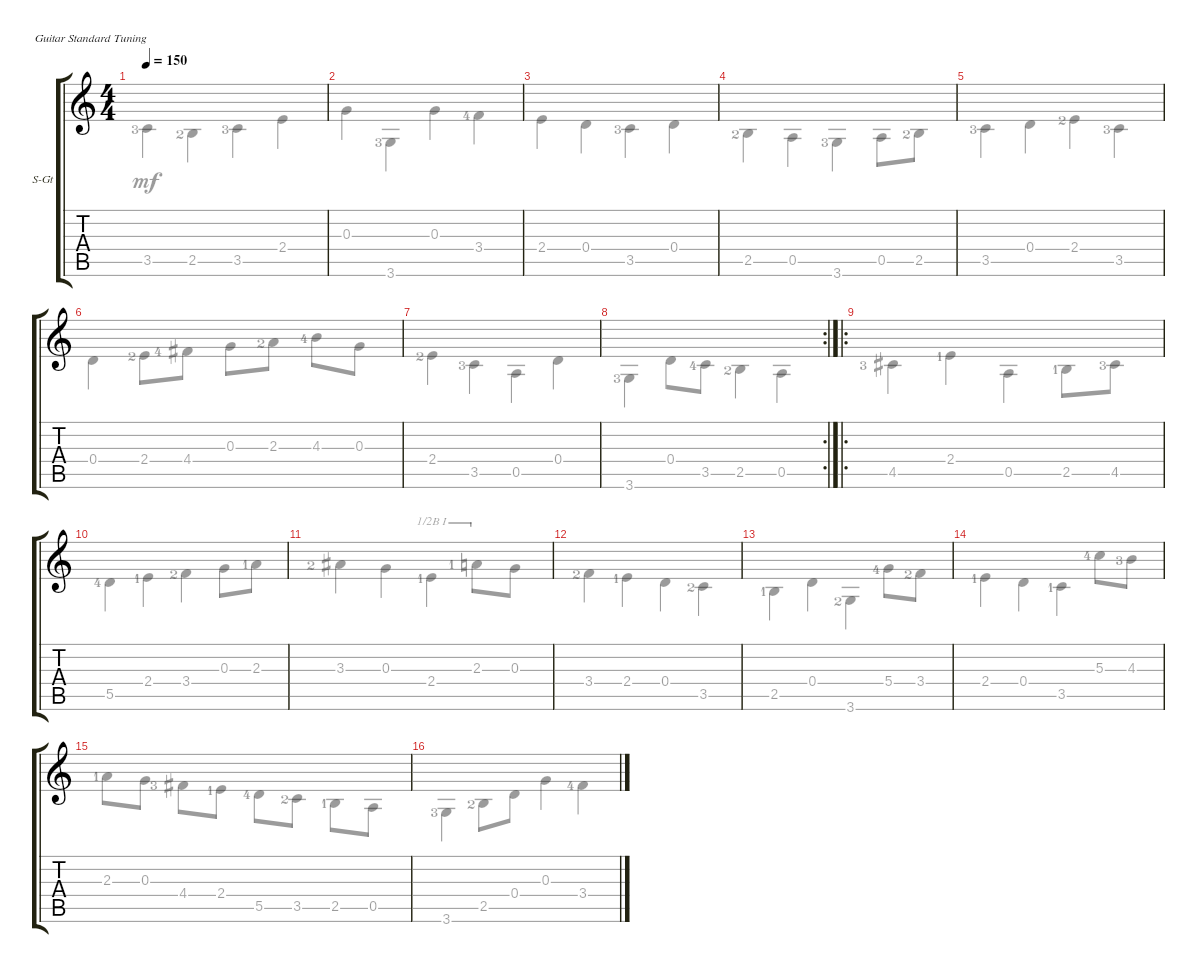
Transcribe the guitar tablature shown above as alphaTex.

\defaultSystemsLayout 4
\bracketExtendMode groupsimilarinstruments
\firstSystemTrackNameOrientation horizontal
\otherSystemsTrackNameOrientation horizontal
\track ("Steel Guitar" "S-Gt") {instrument acousticguitarsteel}
\staff {score tabs}
\tuning (E4 B3 G3 D3 A2 E2)
\voice
\ts (4 4)
\tempo 150
\clef g2
\ks c
|
|
|
|
|
|
|
\rc 2
|
\ro
|
|
|
|
|
|
|
\voice
\clef g2
\ks c
3.5{lf 4}.4{dy mf} 2.5{lf 3}.4 3.5{lf 4}.4 2.4.4 |
0.3.4 3.6{lf 4}.4 0.3.4 3.4{lf 5}.4 |
2.4.4 0.4.4 3.5{lf 4}.4 0.4.4 |
2.5{lf 3}.4 0.5.4 3.6{lf 4}.4 0.5.8 2.5{lf 3}.8 |
3.5{lf 4}.4 0.4.4 2.4{lf 3}.4 3.5{lf 4}.4 |
0.4.4 2.4{lf 3}.8 4.4{lf 5}.8 0.3.8 2.3{lf 3}.8 4.3{lf 5}.8 0.3.8 |
2.4{lf 3}.4 3.5{lf 4}.4 0.5.4 0.4.4 |
3.6{lf 4}.4 0.4.8 3.5{lf 5}.8 2.5{lf 3}.4 0.5.4 |
4.5{lf 4}.4 2.4{lf 2}.4 0.5.4 2.5{lf 2}.8 4.5{lf 4}.8 |
5.5{lf 5}.4 2.4{lf 2}.4 3.4{lf 3}.4 0.3.8 2.3{lf 2}.8 |
3.3{lf 3}.4 0.3.4 2.4{lf 2}.4{barre (1 half)} 2.3{lf 2}.8{barre (1 half)} 0.3.8 |
3.4{lf 3}.4 2.4{lf 2}.4 0.4.4 3.5{lf 3}.4 |
2.5{lf 2}.4 0.4.4 3.6{lf 3}.4 5.4{lf 5}.8 3.4{lf 3}.8 |
2.4{lf 2}.4 0.4.4 3.5{lf 2}.4 5.3{lf 5}.8 4.3{lf 4}.8 |
2.3{lf 2}.8 0.3.8 4.4{lf 4}.8 2.4{lf 2}.8 5.5{lf 5}.8 3.5{lf 3}.8 2.5{lf 2}.8 0.5.8 |
3.6{lf 4}.4 2.5{lf 3}.8 0.4.8 0.3.4 3.4{lf 5}.4
